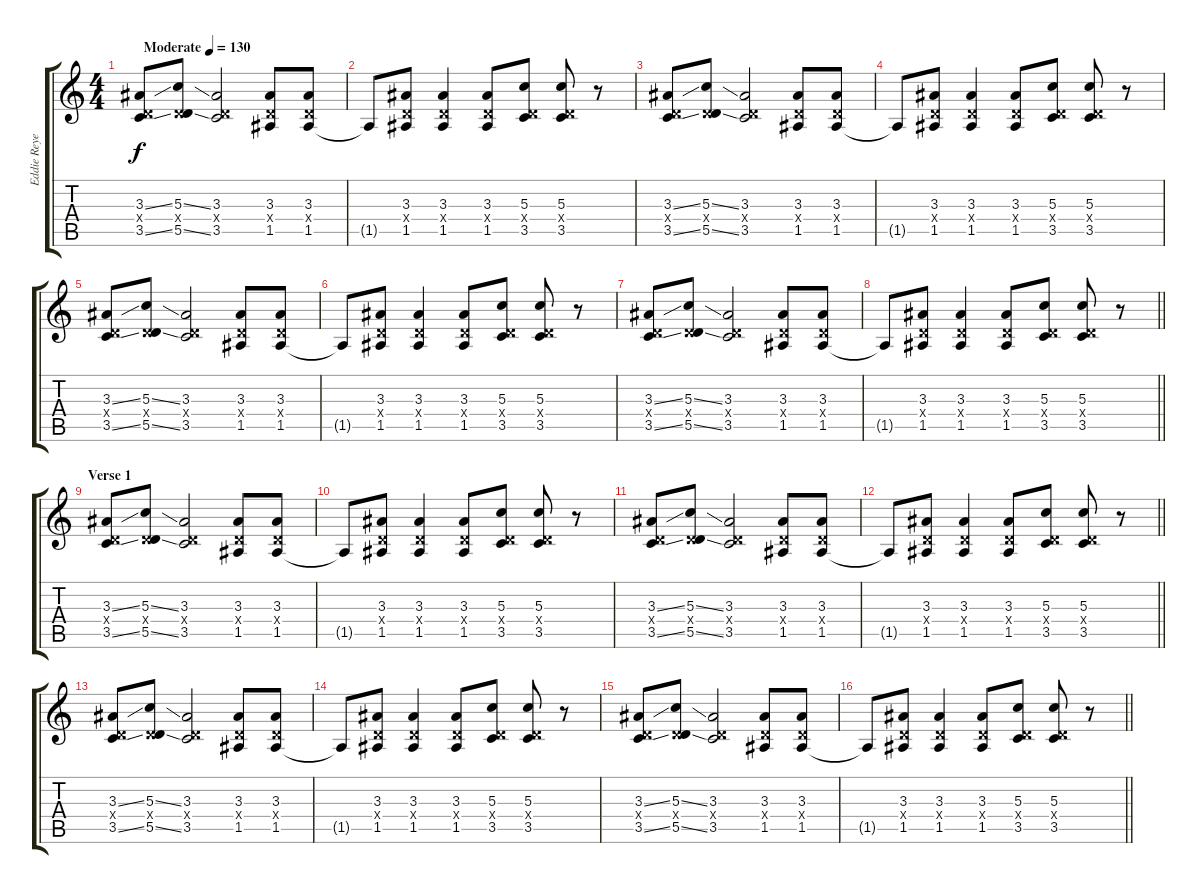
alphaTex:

\track ("Eddie Reyes-Lead Guitar" "Eddie Reye") {instrument electricguitarclean}
\staff {score tabs}
\tuning (E4 B3 G3 D3 A2 D2) {hide}
\ts (4 4)
\tempo (130 "Moderate")
\clef g2
\ks c
(3.3{ss} 0.4{x} 3.5{ss}).8{dy f instrument electricguitarclean} (5.3{ss} 0.4{x} 5.5{ss}).8 (3.3 0.4{x} 3.5).2 (3.3 0.4{x} 1.5).8 (3.3 0.4{x} 1.5).8 |
1.5{t}.8 (3.3 0.4{x} 1.5).8 (3.3 0.4{x} 1.5).4 (3.3 0.4{x} 1.5).8 (5.3 0.4{x} 3.5).8 (5.3 0.4{x} 3.5).8 r.8 |
(3.3{ss} 0.4{x} 3.5{ss}).8 (5.3{ss} 0.4{x} 5.5{ss}).8 (3.3 0.4{x} 3.5).2 (3.3 0.4{x} 1.5).8 (3.3 0.4{x} 1.5).8 |
1.5{t}.8 (3.3 0.4{x} 1.5).8 (3.3 0.4{x} 1.5).4 (3.3 0.4{x} 1.5).8 (5.3 0.4{x} 3.5).8 (5.3 0.4{x} 3.5).8 r.8 |
(3.3{ss} 0.4{x} 3.5{ss}).8 (5.3{ss} 0.4{x} 5.5{ss}).8 (3.3 0.4{x} 3.5).2 (3.3 0.4{x} 1.5).8 (3.3 0.4{x} 1.5).8 |
1.5{t}.8 (3.3 0.4{x} 1.5).8 (3.3 0.4{x} 1.5).4 (3.3 0.4{x} 1.5).8 (5.3 0.4{x} 3.5).8 (5.3 0.4{x} 3.5).8 r.8 |
(3.3{ss} 0.4{x} 3.5{ss}).8 (5.3{ss} 0.4{x} 5.5{ss}).8 (3.3 0.4{x} 3.5).2 (3.3 0.4{x} 1.5).8 (3.3 0.4{x} 1.5).8 |
\barLineRight lightlight
1.5{t}.8 (3.3 0.4{x} 1.5).8 (3.3 0.4{x} 1.5).4 (3.3 0.4{x} 1.5).8 (5.3 0.4{x} 3.5).8 (5.3 0.4{x} 3.5).8 r.8 |
\section ("" "Verse 1")
(3.3{ss} 0.4{x} 3.5{ss}).8 (5.3{ss} 0.4{x} 5.5{ss}).8 (3.3 0.4{x} 3.5).2 (3.3 0.4{x} 1.5).8 (3.3 0.4{x} 1.5).8 |
1.5{t}.8 (3.3 0.4{x} 1.5).8 (3.3 0.4{x} 1.5).4 (3.3 0.4{x} 1.5).8 (5.3 0.4{x} 3.5).8 (5.3 0.4{x} 3.5).8 r.8 |
(3.3{ss} 0.4{x} 3.5{ss}).8 (5.3{ss} 0.4{x} 5.5{ss}).8 (3.3 0.4{x} 3.5).2 (3.3 0.4{x} 1.5).8 (3.3 0.4{x} 1.5).8 |
\barLineRight lightlight
1.5{t}.8 (3.3 0.4{x} 1.5).8 (3.3 0.4{x} 1.5).4 (3.3 0.4{x} 1.5).8 (5.3 0.4{x} 3.5).8 (5.3 0.4{x} 3.5).8 r.8 |
(3.3{ss} 0.4{x} 3.5{ss}).8 (5.3{ss} 0.4{x} 5.5{ss}).8 (3.3 0.4{x} 3.5).2 (3.3 0.4{x} 1.5).8 (3.3 0.4{x} 1.5).8 |
1.5{t}.8 (3.3 0.4{x} 1.5).8 (3.3 0.4{x} 1.5).4 (3.3 0.4{x} 1.5).8 (5.3 0.4{x} 3.5).8 (5.3 0.4{x} 3.5).8 r.8 |
(3.3{ss} 0.4{x} 3.5{ss}).8 (5.3{ss} 0.4{x} 5.5{ss}).8 (3.3 0.4{x} 3.5).2 (3.3 0.4{x} 1.5).8 (3.3 0.4{x} 1.5).8 |
\barLineRight lightlight
1.5{t}.8 (3.3 0.4{x} 1.5).8 (3.3 0.4{x} 1.5).4 (3.3 0.4{x} 1.5).8 (5.3 0.4{x} 3.5).8 (5.3 0.4{x} 3.5).8 r.8
